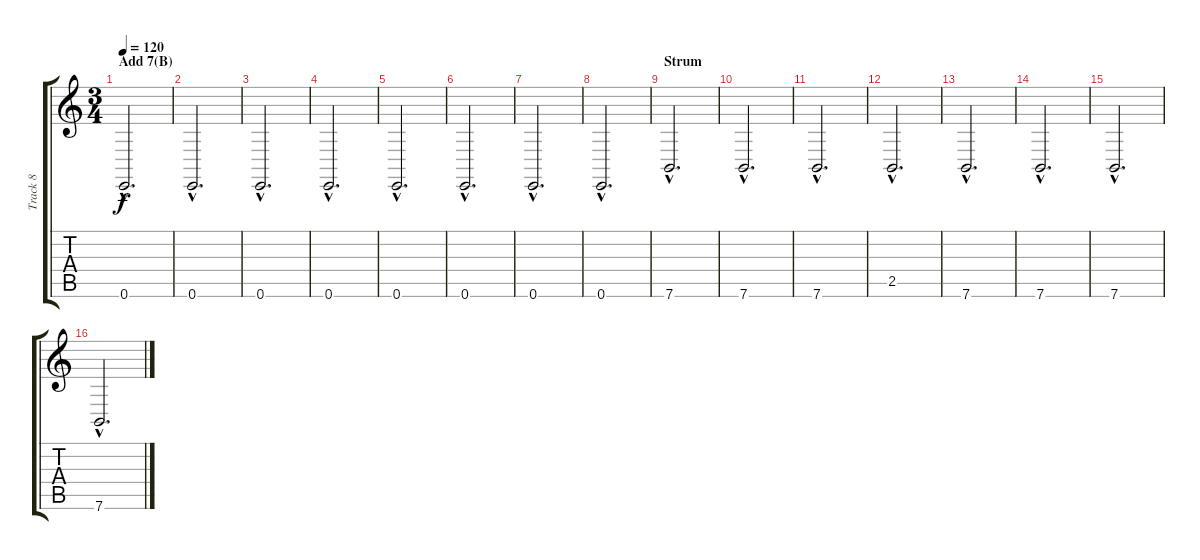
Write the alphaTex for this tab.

\track ("Track 8" "Track 8") {instrument synthstrings2}
\staff {score tabs}
\tuning (E4 B3 G3 D3 A2 E2) {hide}
\ts (3 4)
\section ("" "Add 7(B)")
\tempo 120
\clef g2
\ks c
0.6{hac}.2{d dy f instrument stringensemble1} |
0.6{hac}.2{d} |
0.6{hac}.2{d} |
0.6{hac}.2{d} |
0.6{hac}.2{d} |
0.6{hac}.2{d} |
0.6{hac}.2{d} |
0.6{hac}.2{d} |
\section ("" "Strum")
7.6{hac}.2{d} |
7.6{hac}.2{d} |
7.6{hac}.2{d} |
2.5{hac}.2{d} |
7.6{hac}.2{d} |
7.6{hac}.2{d} |
7.6{hac}.2{d} |
7.6{hac}.2{d}
